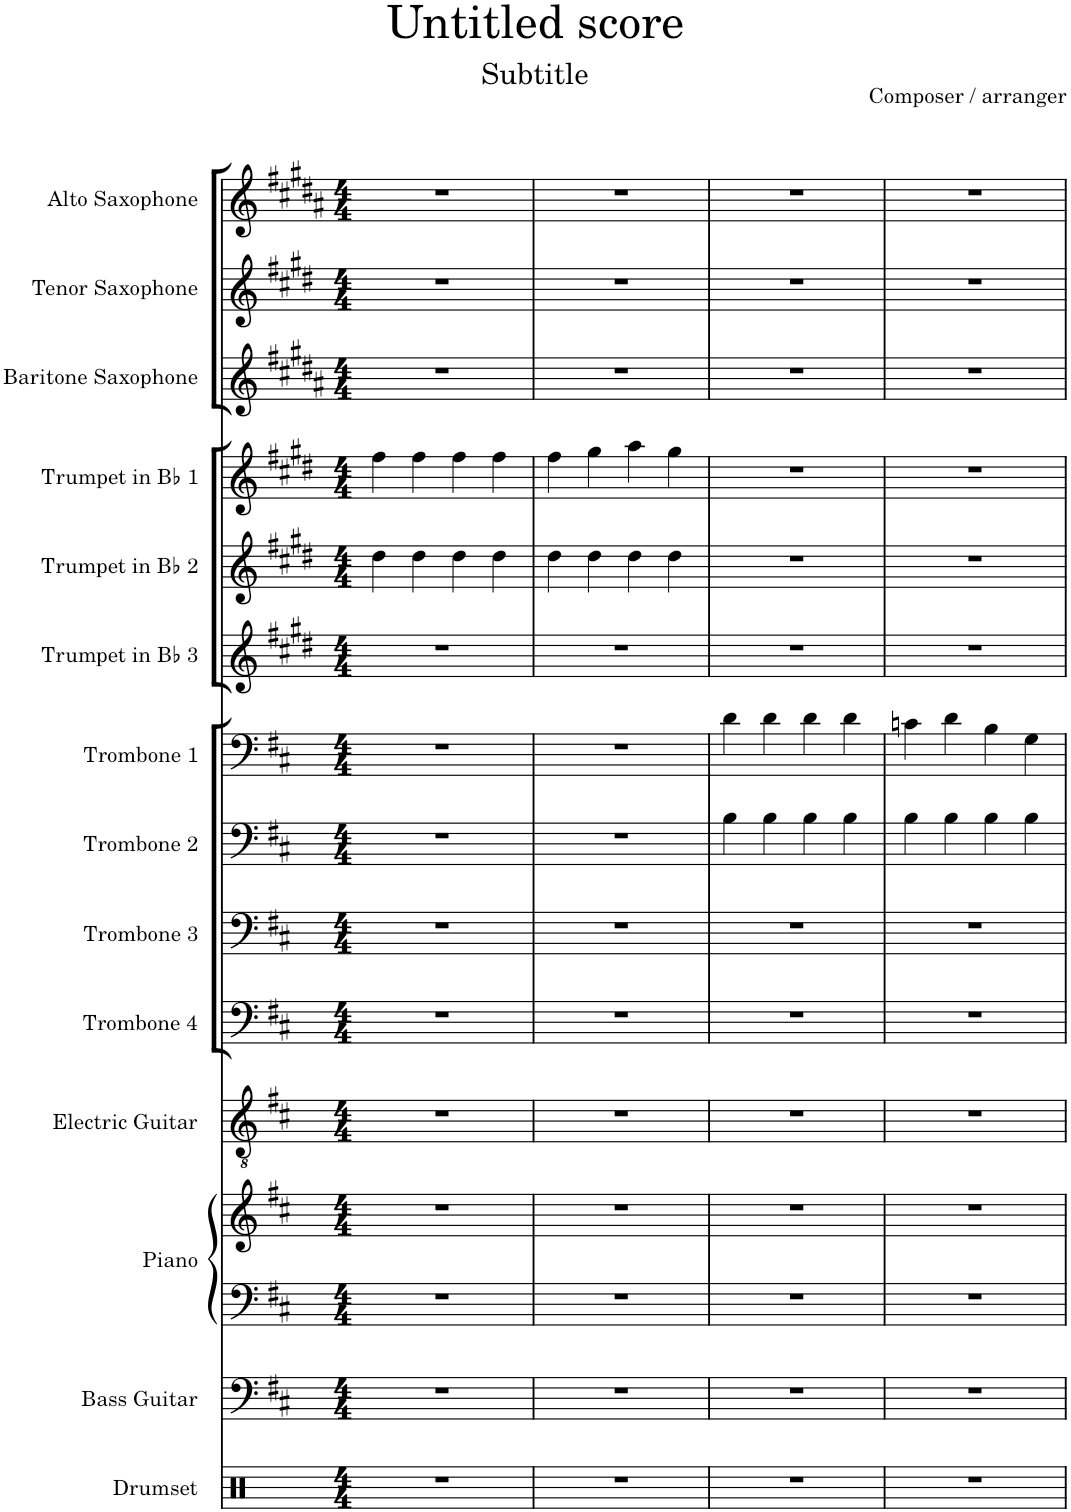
**kern	**kern	**kern	**kern	**kern	**kern	**kern	**kern	**kern	**kern	**kern	**kern	**kern	**kern	**kern
*part14	*part13	*part12	*part12	*part11	*part10	*part9	*part8	*part7	*part6	*part5	*part4	*part3	*part2	*part1
*staff15	*staff14	*staff13	*staff12	*staff11	*staff10	*staff9	*staff8	*staff7	*staff6	*staff5	*staff4	*staff3	*staff2	*staff1
*I"Drumset	*I"Bass Guitar	*I"Piano	*	*I"Electric Guitar	*I"Trombone 4	*I"Trombone 3	*I"Trombone 2	*I"Trombone 1	*I"Trumpet in Bb 3	*I"Trumpet in Bb 2	*I"Trumpet in Bb 1	*I"Baritone Saxophone	*I"Tenor Saxophone	*I"Alto Saxophone
*I'D. Set	*I'B. Guit.	*I'Pno.	*	*I'El. Guit.	*I'Tbn. 4	*I'Tbn. 3	*I'Tbn. 2	*I'Tbn. 1	*I'Tpt. in Bb 3	*I'Tpt. in Bb 2	*I'Tpt. in Bb 1	*I'Bar. Sax.	*I'T. Sax.	*I'A. Sax.
*clefX	*clefF4	*clefF4	*clefG2	*clefGv2	*clefF4	*clefF4	*clefF4	*clefF4	*clefG2	*clefG2	*clefG2	*clefG2	*clefG2	*clefG2
*	*Trd7c12	*	*	*	*	*	*	*	*Trd1c2	*Trd1c2	*Trd1c2	*Trd12c21	*Trd8c14	*Trd5c9
*k[]	*k[f#c#]	*k[f#c#]	*k[f#c#]	*k[f#c#]	*k[f#c#]	*k[f#c#]	*k[f#c#]	*k[f#c#]	*k[f#c#g#d#]	*k[f#c#g#d#]	*k[f#c#g#d#]	*k[f#c#g#d#a#]	*k[f#c#g#d#]	*k[f#c#g#d#a#]
*M4/4	*M4/4	*M4/4	*M4/4	*M4/4	*M4/4	*M4/4	*M4/4	*M4/4	*M4/4	*M4/4	*M4/4	*M4/4	*M4/4	*M4/4
=1	=1	=1	=1	=1	=1	=1	=1	=1	=1	=1	=1	=1	=1	=1
1r	1r	1r	1r	1r	1r	1r	1r	1r	1r	4dd#\	4ff#\	1r	1r	1r
.	.	.	.	.	.	.	.	.	.	4dd#\	4ff#\	.	.	.
.	.	.	.	.	.	.	.	.	.	4dd#\	4ff#\	.	.	.
.	.	.	.	.	.	.	.	.	.	4dd#\	4ff#\	.	.	.
=2	=2	=2	=2	=2	=2	=2	=2	=2	=2	=2	=2	=2	=2	=2
1r	1r	1r	1r	1r	1r	1r	1r	1r	1r	4dd#\	4ff#\	1r	1r	1r
.	.	.	.	.	.	.	.	.	.	4dd#\	4gg#\	.	.	.
.	.	.	.	.	.	.	.	.	.	4dd#\	4aa\	.	.	.
.	.	.	.	.	.	.	.	.	.	4dd#\	4gg#\	.	.	.
=3	=3	=3	=3	=3	=3	=3	=3	=3	=3	=3	=3	=3	=3	=3
1r	1r	1r	1r	1r	1r	1r	4B\	4d\	1r	1r	1r	1r	1r	1r
.	.	.	.	.	.	.	4B\	4d\	.	.	.	.	.	.
.	.	.	.	.	.	.	4B\	4d\	.	.	.	.	.	.
.	.	.	.	.	.	.	4B\	4d\	.	.	.	.	.	.
=4	=4	=4	=4	=4	=4	=4	=4	=4	=4	=4	=4	=4	=4	=4
1r	1r	1r	1r	1r	1r	1r	4B\	4cn\	1r	1r	1r	1r	1r	1r
.	.	.	.	.	.	.	4B\	4d\	.	.	.	.	.	.
.	.	.	.	.	.	.	4B\	4B\	.	.	.	.	.	.
.	.	.	.	.	.	.	4B\	4G\	.	.	.	.	.	.
=	=	=	=	=	=	=	=	=	=	=	=	=	=	=
*-	*-	*-	*-	*-	*-	*-	*-	*-	*-	*-	*-	*-	*-	*-
